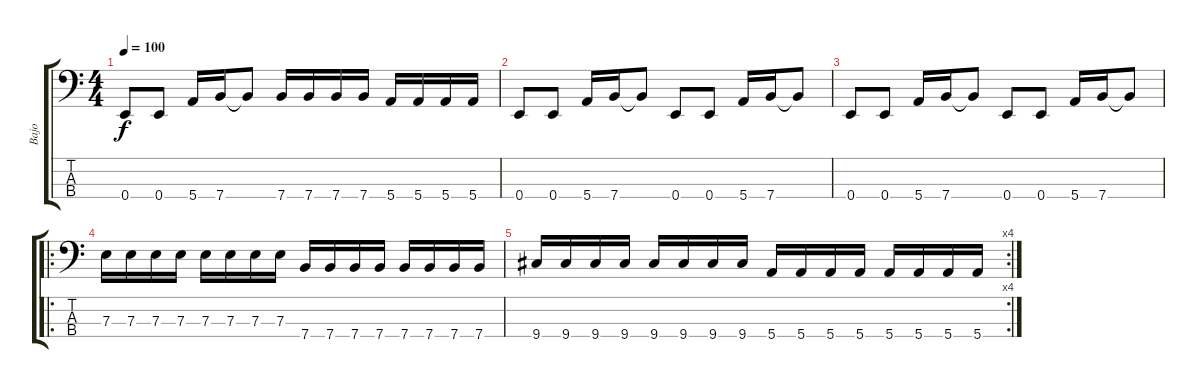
\track ("Bajo" "Bajo") {instrument electricbasspick}
\staff {score tabs}
\tuning (G2 D2 A1 E1) {hide}
\ts (4 4)
\tempo 100
\clef f4
\ks c
0.4.8{dy f} 0.4.8 5.4.16 7.4.16 7.4{t}.8 7.4.16 7.4.16 7.4.16 7.4.16 5.4.16 5.4.16 5.4.16 5.4.16 |
0.4.8 0.4.8 5.4.16 7.4.16 7.4{t}.8 0.4.8 0.4.8 5.4.16 7.4.16 7.4{t}.8 |
0.4.8 0.4.8 5.4.16 7.4.16 7.4{t}.8 0.4.8 0.4.8 5.4.16 7.4.16 7.4{t}.8 |
\ro
7.3.16 7.3.16 7.3.16 7.3.16 7.3.16 7.3.16 7.3.16 7.3.16 7.4.16 7.4.16 7.4.16 7.4.16 7.4.16 7.4.16 7.4.16 7.4.16 |
\rc 4
9.4.16 9.4.16 9.4.16 9.4.16 9.4.16 9.4.16 9.4.16 9.4.16 5.4.16 5.4.16 5.4.16 5.4.16 5.4.16 5.4.16 5.4.16 5.4.16
